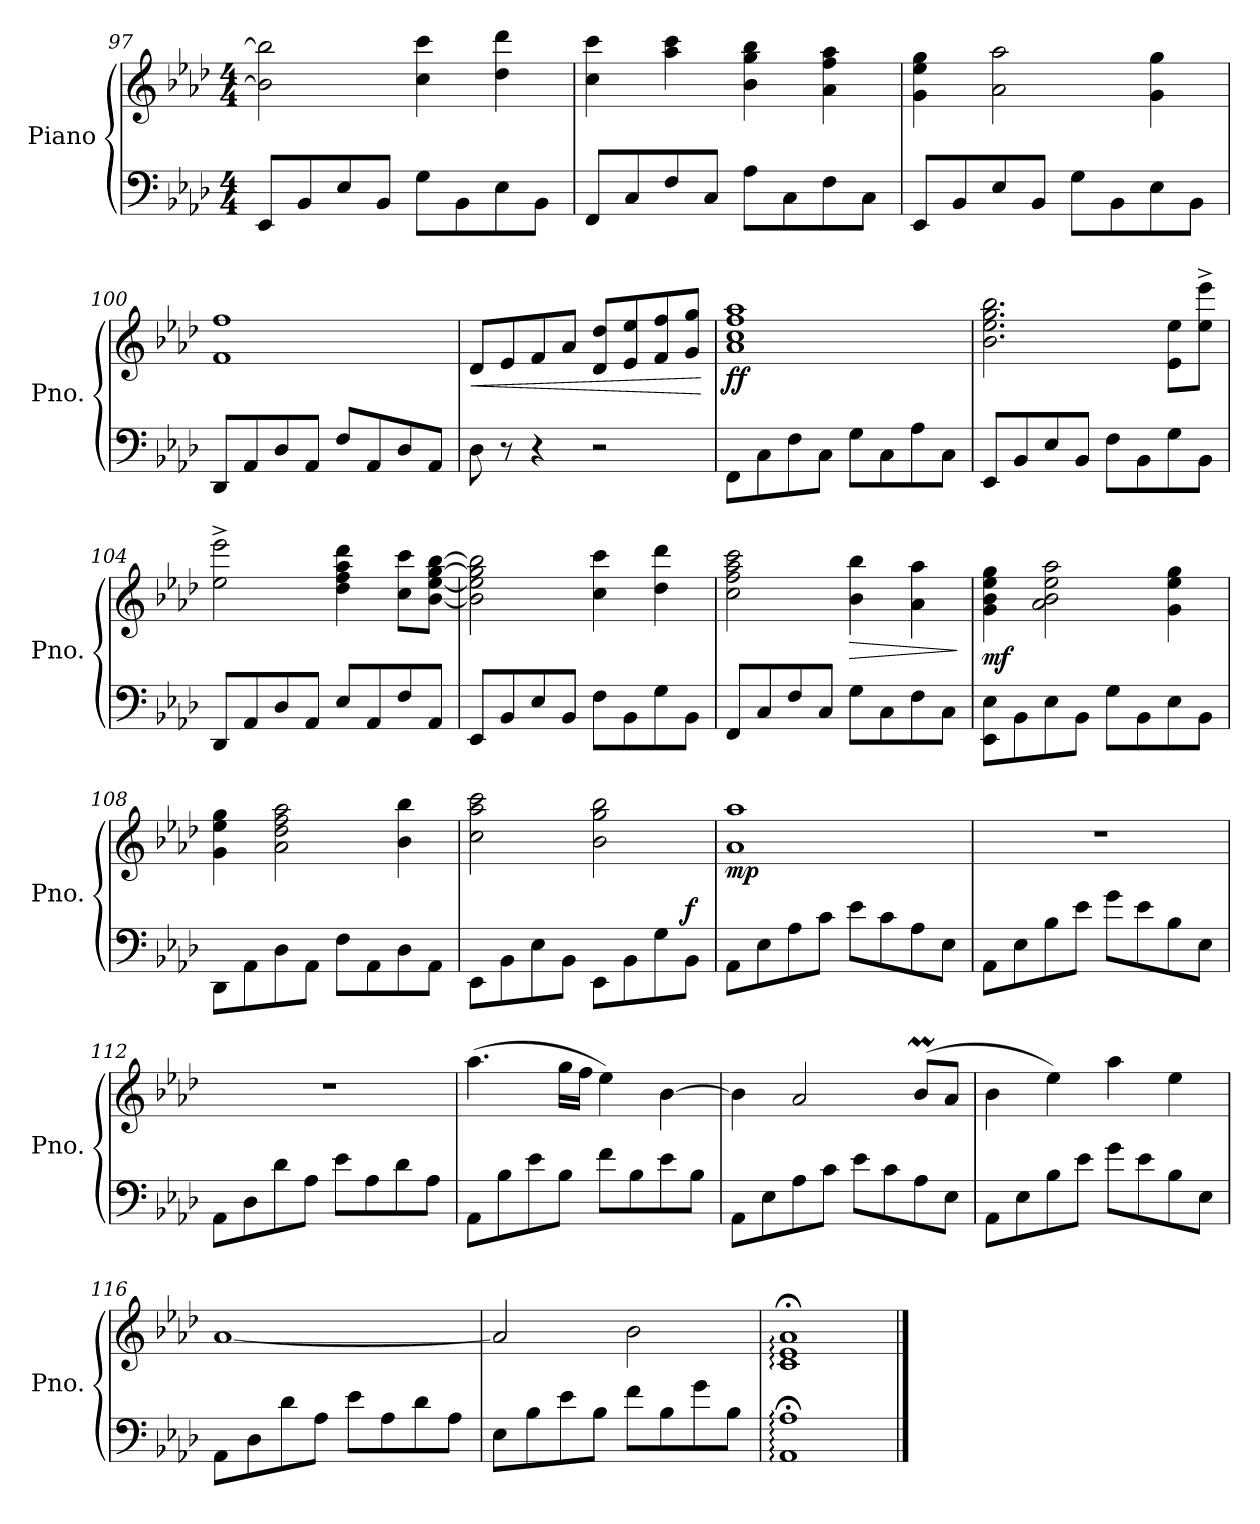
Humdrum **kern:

**kern	**kern	**dynam
*part1	*part1	*part1
*staff2	*staff1	*staff1/2
*I"Piano	*	*
*I'Pno.	*	*
*clefF4	*clefG2	*
*k[b-e-a-d-]	*k[b-e-a-d-]	*
*M4/4	*M4/4	*
=97	=97	=97
8EE-/L	2b-\] 2bb-\]	.
8BB-/	.	.
8E-/	.	.
8BB-/J	.	.
8G\L	4cc\ 4ccc\	.
8BB-\	.	.
8E-\	4dd-\ 4ddd-\	.
8BB-\J	.	.
=98	=98	=98
8FF/L	4cc\ 4ccc\	.
8C/	.	.
8F/	4aa-\ 4ccc\	.
8C/J	.	.
8A-\L	4b-\ 4gg\ 4bb-\	.
8C\	.	.
8F\	4a-\ 4ff\ 4aa-\	.
8C\J	.	.
!!LO:LB:g=z
=99	=99	=99
8EE-/L	4g\ 4ee-\ 4gg\	.
8BB-/	.	.
8E-/	2a-\ 2aa-\	.
8BB-/J	.	.
8G\L	.	.
8BB-\	.	.
8E-\	4g\ 4gg\	.
8BB-\J	.	.
=100	=100	=100
8DD-/L	1f 1ff	.
8AA-/	.	.
8D-/	.	.
8AA-/J	.	.
8F/L	.	.
8AA-/	.	.
8D-/	.	.
8AA-/J	.	.
=101	=101	=101
!	!	!LO:HP:b
8D-\	8d-/L	<
8r	8e-/	.
4r	8f/	.
.	8a-/J	.
2r	8d-/ 8dd-/L	.
.	8e-/ 8ee-/	.
.	8f/ 8ff/	.
.	8g/ 8gg/J	.
.	.	[
=102	=102	=102
!	!	!LO:DY:b
8FF\L	1a- 1cc 1ff 1aa-	ff
8C\	.	.
8F\	.	.
8C\J	.	.
8G\L	.	.
8C\	.	.
8A-\	.	.
8C\J	.	.
=103	=103	=103
8EE-/L	2.b-\ 2.ee-\ 2.gg\ 2.bb-\	.
8BB-/	.	.
8E-/	.	.
8BB-/J	.	.
8F\L	.	.
8BB-\	.	.
8G\	8e-\ 8ee-\L	.
8BB-\J	8ee-\^ 8eee-\^J	.
!!LO:LB:g=z
=104	=104	=104
8DD-/L	2ee-\^ 2eee-\^	.
8AA-/	.	.
8D-/	.	.
8AA-/J	.	.
8E-/L	4dd-\ 4ff\ 4aa-\ 4ddd-\	.
8AA-/	.	.
8F/	8cc\ 8ccc\L	.
8AA-/J	[8b-\ [8ee-\ [8gg\ [8bb-\J	.
=105	=105	=105
8EE-/L	2b-\] 2ee-\] 2gg\] 2bb-\]	.
8BB-/	.	.
8E-/	.	.
8BB-/J	.	.
8F\L	4cc\ 4ccc\	.
8BB-\	.	.
8G\	4dd-\ 4ddd-\	.
8BB-\J	.	.
=106	=106	=106
8FF/L	2cc\ 2ff\ 2aa-\ 2ccc\	.
8C/	.	.
8F/	.	.
8C/J	.	.
!	!	!LO:HP:b
8G\L	4b-\ 4bb-\	>
8C\	.	.
8F\	4a-\ 4aa-\	.
8C\J	.	.
.	.	]
=107	=107	=107
!	!	!LO:DY:b
8EE-\ 8E-\L	4g\ 4b-\ 4ee-\ 4gg\	mf
8BB-\	.	.
8E-\	2a-\ 2b-\ 2ee-\ 2aa-\	.
8BB-\J	.	.
8G\L	.	.
8BB-\	.	.
8E-\	4g\ 4ee-\ 4gg\	.
8BB-\J	.	.
=108	=108	=108
8DD-\L	4g\ 4ee-\ 4gg\	.
8AA-\	.	.
8D-\	2a-\ 2dd-\ 2ff\ 2aa-\	.
8AA-\J	.	.
8F\L	.	.
8AA-\	.	.
8D-\	4b-\ 4bb-\	.
8AA-\J	.	.
!!LO:LB:g=z
=109	=109	=109
8EE-\L	2cc\ 2aa-\ 2ccc\	.
8BB-\	.	.
8E-\	.	.
8BB-\J	.	.
8EE-\L	2b-\ 2gg\ 2bb-\	.
8BB-\	.	.
8G\	.	.
!	!	!LO:DY:a=2
8BB-\J	.	f
=110	=110	=110
!	!	!LO:DY:b
8AA-\L	1a- 1aa-	mp
8E-\	.	.
8A-\	.	.
8c\J	.	.
8e-\L	.	.
8c\	.	.
8A-\	.	.
8E-\J	.	.
=111	=111	=111
8AA-\L	1r	.
8E-\	.	.
8B-\	.	.
8e-\J	.	.
8g\L	.	.
8e-\	.	.
8B-\	.	.
8E-\J	.	.
=112	=112	=112
8AA-\L	1r	.
8D-\	.	.
8d-\	.	.
8A-\J	.	.
8e-\L	.	.
8A-\	.	.
8d-\	.	.
8A-\J	.	.
=113	=113	=113
8AA-\L	(4.aa-\	.
8B-\	.	.
8e-\	.	.
8B-\J	16gg\LL	.
.	16ff\JJ	.
8f\L	4ee-\)	.
8B-\	.	.
8e-\	[4b-\	.
8B-\J	.	.
!!LO:LB:g=z
=114	=114	=114
8AA-\L	4b-\]	.
8E-\	.	.
8A-\	2a-/	.
8c\J	.	.
8e-\L	.	.
8c\	.	.
8A-\	(8b-M/L	.
8E-\J	8a-/J	.
=115	=115	=115
8AA-\L	4b-\	.
8E-\	.	.
8B-\	4ee-\)	.
8e-\J	.	.
8g\L	4aa-\	.
8e-\	.	.
8B-\	4ee-\	.
8E-\J	.	.
=116	=116	=116
8AA-\L	[1a-	.
8D-\	.	.
8d-\	.	.
8A-\J	.	.
8e-\L	.	.
8A-\	.	.
8d-\	.	.
8A-\J	.	.
=117	=117	=117
8E-\L	2a-/]	.
8B-\	.	.
8e-\	.	.
8B-\J	.	.
8f\L	2b-\	.
8B-\	.	.
8g\	.	.
8B-\J	.	.
=118	=118	=118
1AA-;<: 1A-;<:	1c;<: 1e-;<: 1a-;<:	.
==	==	==
*-	*-	*-
